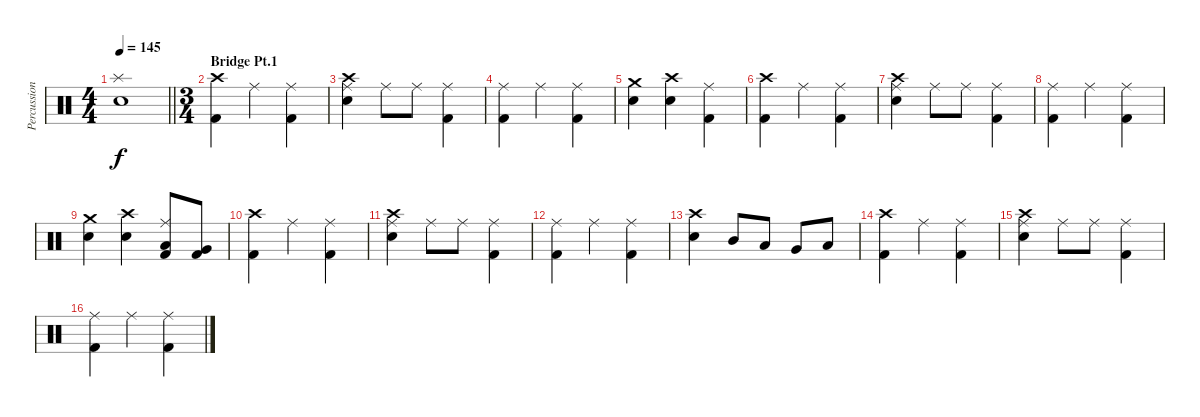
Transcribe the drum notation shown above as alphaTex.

\track ("Percussion" "Percussion") {instrument percussion}
\staff {score}
\articulation defaults
\ts (4 4)
\tempo 145
\clef neutral
\barLineRight lightlight
\ks c
("Splash (hit)" "Snare (hit) 2").1{dy f} |
\ts (3 4)
\section ("" "Bridge Pt.1")
("Crash high (hit)" "Kick (hit) 2").4 "Ride (middle)".4 ("Ride (middle)" "Kick (hit) 2").4 |
("Crash high (hit)" "Ride (middle)" "Snare (hit) 2").4 "Ride (middle)".8 "Ride (middle)".8 ("Kick (hit) 2" "Ride (middle)").4 |
("Ride (middle)" "Kick (hit) 2").4 "Ride (middle)".4 ("Ride (middle)" "Kick (hit) 2").4 |
("Crash medium (hit)" "Snare (hit) 2").4 ("Crash high (hit)" "Snare (hit) 2").4 ("Ride (middle)" "Kick (hit) 2").4 |
("Crash high (hit)" "Kick (hit) 2").4 "Ride (middle)".4 ("Ride (middle)" "Kick (hit) 2").4 |
("Crash high (hit)" "Ride (middle)" "Snare (hit) 2").4 "Ride (middle)".8 "Ride (middle)".8 ("Kick (hit) 2" "Ride (middle)").4 |
("Ride (middle)" "Kick (hit) 2").4 "Ride (middle)".4 ("Ride (middle)" "Kick (hit) 2").4 |
("Crash medium (hit)" "Snare (hit) 2").4 ("Crash high (hit)" "Snare (hit) 2").4 ("Ride (middle)" "Low Tom (hit)" "Kick (hit) 2").8 ("Very Low Tom (hit)" "Kick (hit) 2").8 |
("Crash high (hit)" "Kick (hit) 2").4 "Ride (middle)".4 ("Ride (middle)" "Kick (hit) 2").4 |
("Crash high (hit)" "Ride (middle)" "Snare (hit) 2").4 "Ride (middle)".8 "Ride (middle)".8 ("Kick (hit) 2" "Ride (middle)").4 |
("Ride (middle)" "Kick (hit) 2").4 "Ride (middle)".4 ("Ride (middle)" "Kick (hit) 2").4 |
("Crash high (hit)" "Snare (hit) 2").4 "Mid Tom (hit)".8 "Low Tom (hit)".8 "Very Low Tom (hit)".8 "Low Floor Tom (hit)".8 |
("Crash high (hit)" "Kick (hit) 2").4 "Ride (middle)".4 ("Ride (middle)" "Kick (hit) 2").4 |
("Crash high (hit)" "Ride (middle)" "Snare (hit) 2").4 "Ride (middle)".8 "Ride (middle)".8 ("Kick (hit) 2" "Ride (middle)").4 |
("Ride (middle)" "Kick (hit) 2").4 "Ride (middle)".4 ("Ride (middle)" "Kick (hit) 2").4
